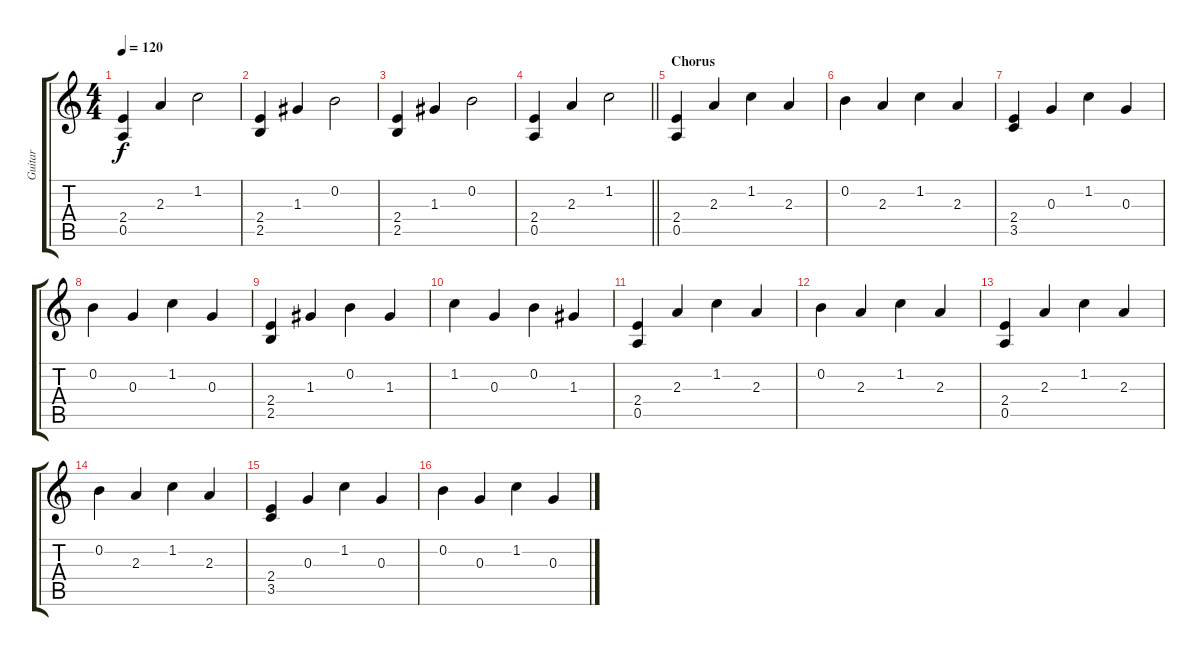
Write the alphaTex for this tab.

\track ("Guitar" "Guitar") {instrument overdrivenguitar}
\staff {score tabs}
\tuning (E4 B3 G3 D3 A2 E2) {hide}
\ts (4 4)
\tempo 120
\clef g2
\ks c
(2.4 0.5).4{dy f} 2.3.4 1.2.2 |
(2.4 2.5).4 1.3.4 0.2.2 |
(2.4 2.5).4 1.3.4 0.2.2 |
\barLineRight lightlight
(2.4 0.5).4 2.3.4 1.2.2 |
\section ("" "Chorus")
(2.4 0.5).4 2.3.4 1.2.4 2.3.4 |
0.2.4 2.3.4 1.2.4 2.3.4 |
(2.4 3.5).4 0.3.4 1.2.4 0.3.4 |
0.2.4 0.3.4 1.2.4 0.3.4 |
(2.4 2.5).4 1.3.4 0.2.4 1.3.4 |
1.2.4 0.3.4 0.2.4 1.3.4 |
(2.4 0.5).4 2.3.4 1.2.4 2.3.4 |
0.2.4 2.3.4 1.2.4 2.3.4 |
(2.4 0.5).4 2.3.4 1.2.4 2.3.4 |
0.2.4 2.3.4 1.2.4 2.3.4 |
(2.4 3.5).4 0.3.4 1.2.4 0.3.4 |
0.2.4 0.3.4 1.2.4 0.3.4
